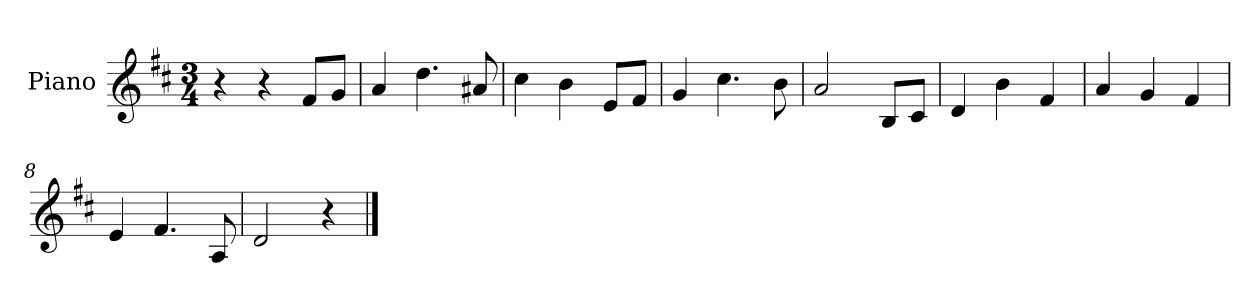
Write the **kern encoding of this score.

**kern
*part1
*staff1
*I"Piano
*I'Pno
*clefG2
*k[f#c#]
*D:
*M3/4
=1
4r
4r
8f#/L
8g/J
=2
4a/
4.dd\
8a#X/
=3
4cc#\
4b\
8e/L
8f#/J
=4
4g/
4.cc#\
8b\
=5
2a/
8B/L
8c#/J
=6
4d/
4b\
4f#/
=7
4a/
4g/
4f#/
=8
4e/
4.f#/
8A/
=9
2d/
4r
==
*-
